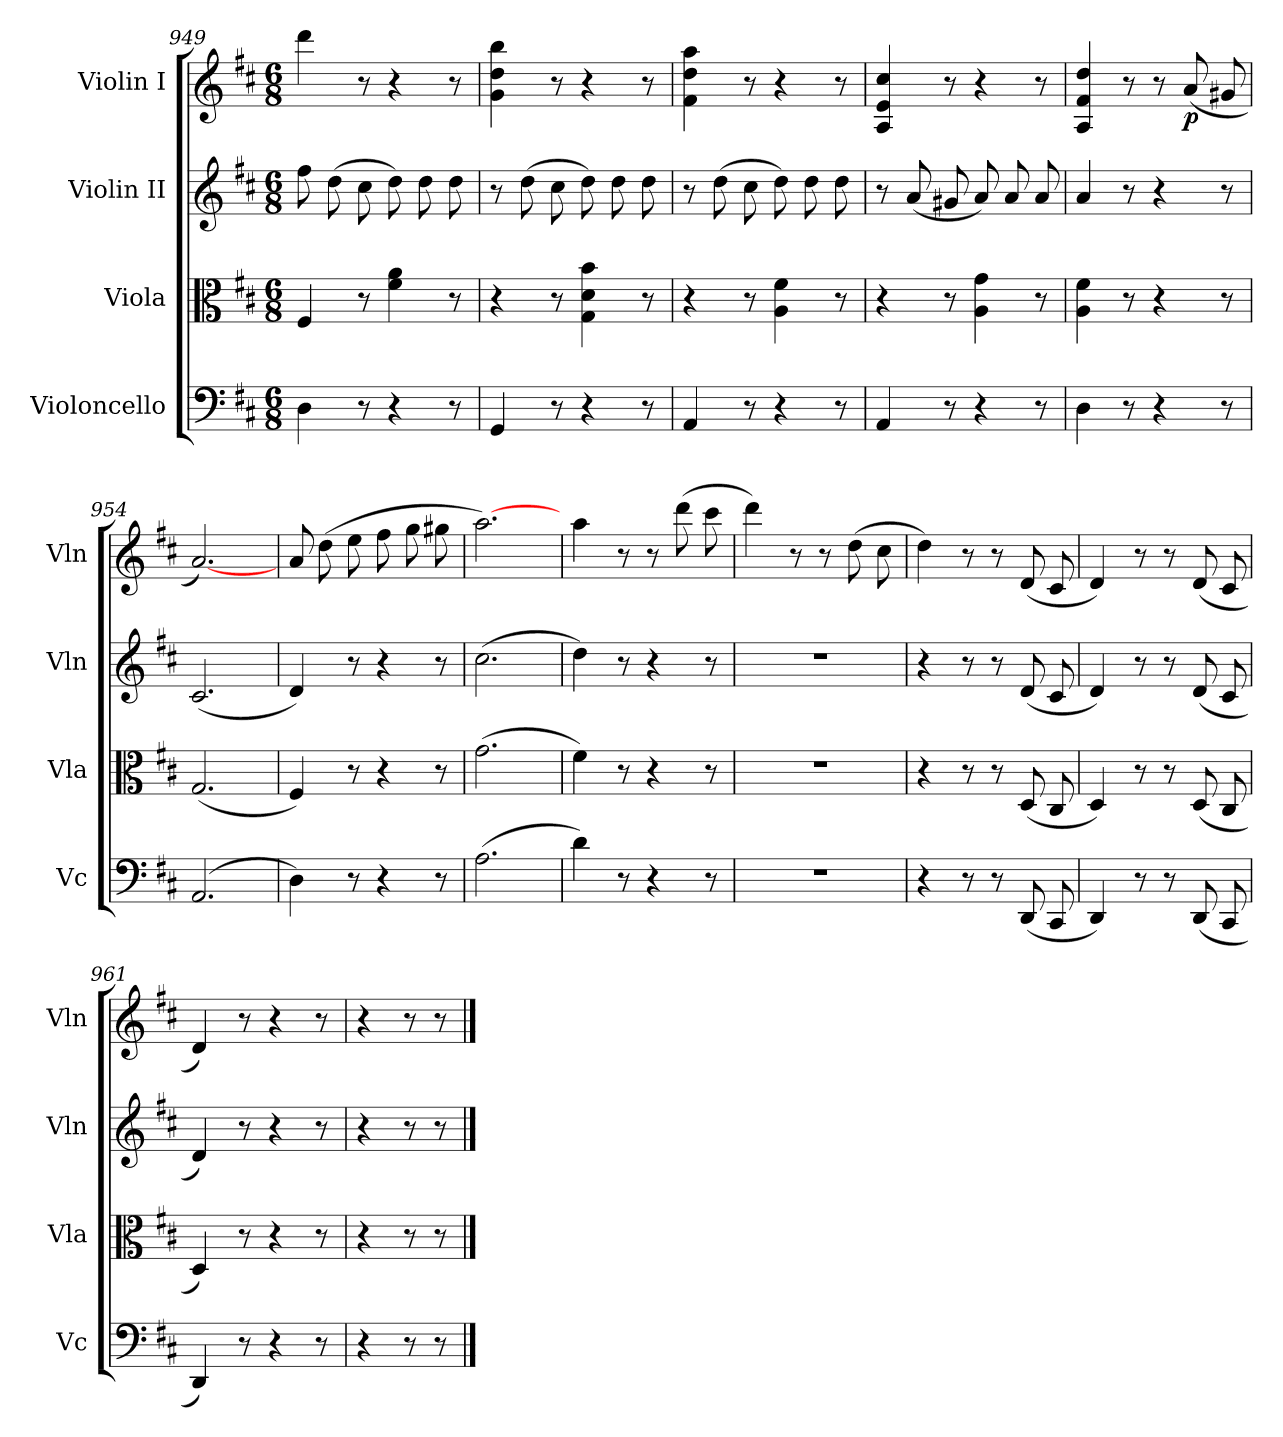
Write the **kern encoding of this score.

**kern	**kern	**kern	**kern	**dynam
*part4	*part3	*part2	*part1	*part1
*staff4	*staff3	*staff2	*staff1	*staff1
*I"Violoncello	*I"Viola	*I"Violin II	*I"Violin I	*
*I'Vc	*I'Vla	*I'Vln	*I'Vln	*
*clefF4	*clefC3	*clefG2	*clefG2	*
*k[f#c#]	*k[f#c#]	*k[f#c#]	*k[f#c#]	*
*D:	*D:	*D:	*D:	*
*M6/8	*M6/8	*M6/8	*M6/8	*
=949	=949	=949	=949	=949
4D	4F#	8ff#	4ddd	.
.	.	(8dd	.	.
8r	8r	8cc#	8r	.
4r	4f# 4a	8dd)	4r	.
.	.	8dd	.	.
8r	8r	8dd	8r	.
=950	=950	=950	=950	=950
4GG	4r	8r	4g 4dd 4bb	.
.	.	(8dd	.	.
8r	8r	8cc#	8r	.
4r	4G 4d 4b	8dd)	4r	.
.	.	8dd	.	.
8r	8r	8dd	8r	.
=951	=951	=951	=951	=951
4AA	4r	8r	4f# 4dd 4aa	.
.	.	(8dd	.	.
8r	8r	8cc#	8r	.
4r	4A 4f#	8dd)	4r	.
.	.	8dd	.	.
8r	8r	8dd	8r	.
=952	=952	=952	=952	=952
4AA	4r	8r	4A 4e 4cc#	.
.	.	(8a	.	.
8r	8r	8g#X	8r	.
4r	4A 4g	8a)	4r	.
.	.	8a	.	.
8r	8r	8a	8r	.
=953	=953	=953	=953	=953
4D	4A 4f#	4a	4A 4f# 4dd	.
8r	8r	8r	8r	.
4r	4r	4r	8r	.
.	.	.	(8a	p
8r	8r	8r	8g#X	.
=954	=954	=954	=954	=954
(2.AA	(2.G	(2.c#	[2.a)	.
=955	=955	=955	=955	=955
4D)	4F#)	4d)	8a	.
.	.	.	(8dd	.
8r	8r	8r	8ee	.
4r	4r	4r	8ff#	.
.	.	.	8gg	.
8r	8r	8r	8gg#X	.
=956	=956	=956	=956	=956
(2.A	(2.g	(2.cc#	[2.aa)	.
=957	=957	=957	=957	=957
4d)	4f#)	4dd)	4aa	.
8r	8r	8r	8r	.
4r	4r	4r	8r	.
.	.	.	(8ddd	.
8r	8r	8r	8ccc#	.
=958	=958	=958	=958	=958
2.r	2.r	2.r	4ddd)	.
.	.	.	8r	.
.	.	.	8r	.
.	.	.	(8dd	.
.	.	.	8cc#	.
=959	=959	=959	=959	=959
4r	4r	4r	4dd)	.
8r	8r	8r	8r	.
8r	8r	8r	8r	.
(8DD	(8D	(8d	(8d	.
8CC#	8C#	8c#	8c#	.
=960	=960	=960	=960	=960
4DD)	4D)	4d)	4d)	.
8r	8r	8r	8r	.
8r	8r	8r	8r	.
(8DD	(8D	(8d	(8d	.
8CC#	8C#	8c#	8c#	.
=961	=961	=961	=961	=961
4DD)	4D)	4d)	4d)	.
8r	8r	8r	8r	.
4r	4r	4r	4r	.
8r	8r	8r	8r	.
=962	=962	=962	=962	=962
4r	4r	4r	4r	.
8r	8r	8r	8r	.
8r	8r	8r	8r	.
==	==	==	==	==
*-	*-	*-	*-	*-
